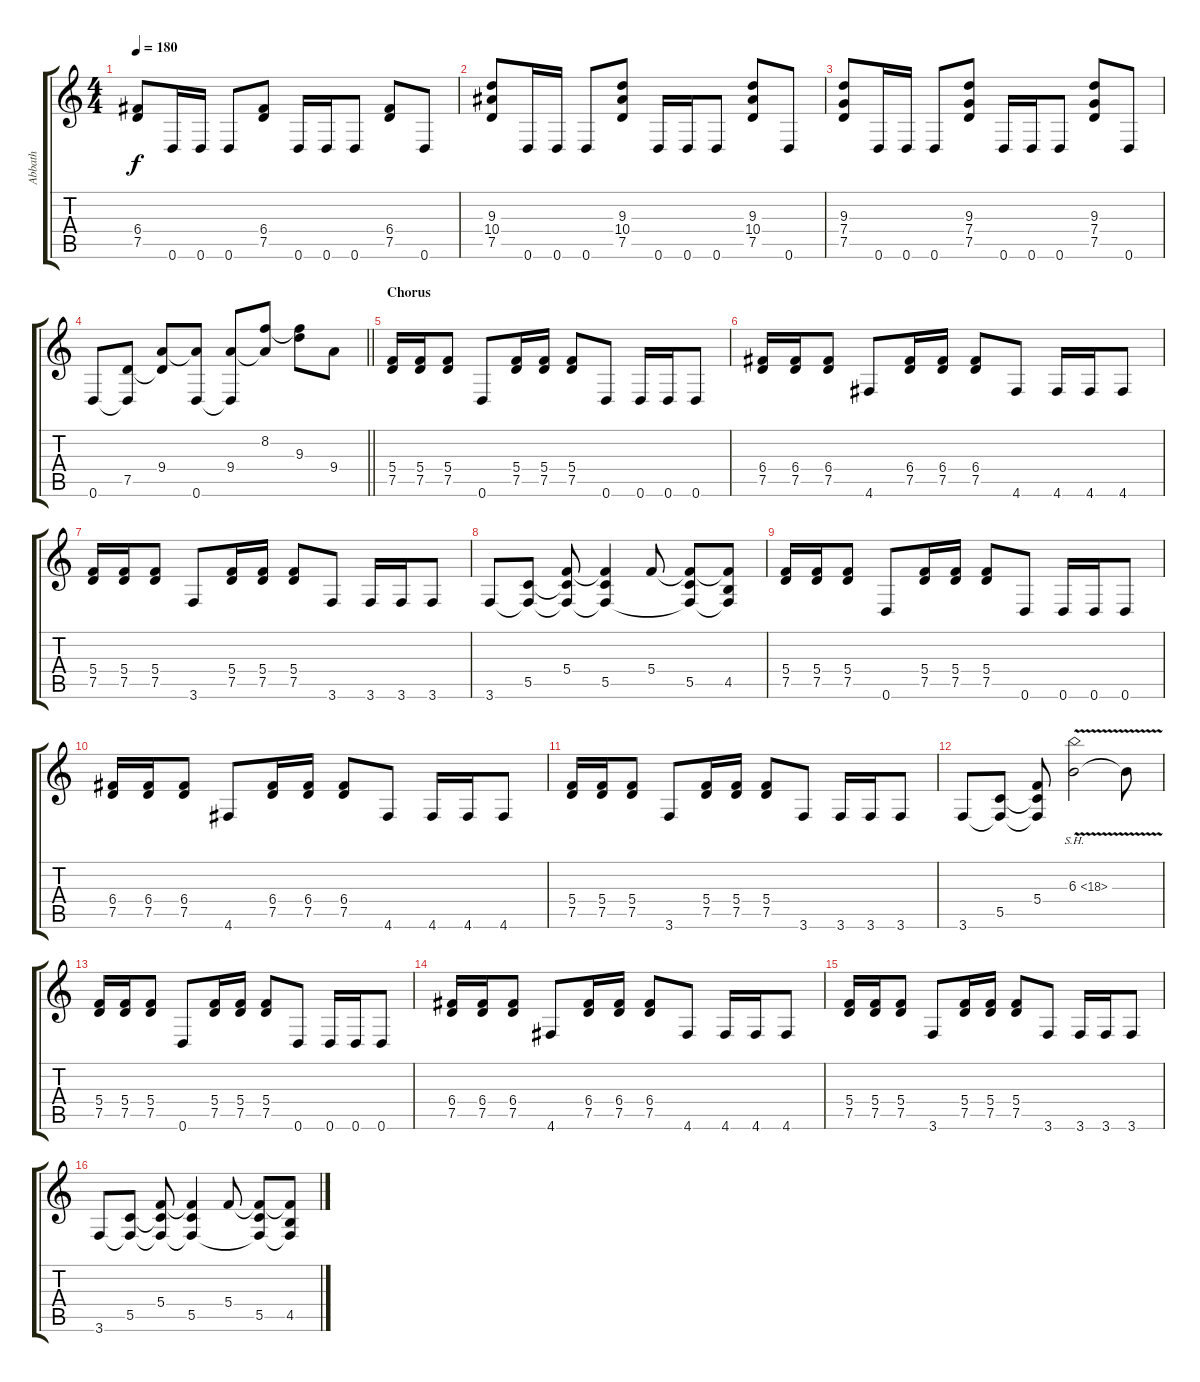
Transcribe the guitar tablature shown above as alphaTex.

\track ("Abbath" "Abbath") {instrument distortionguitar}
\staff {score tabs}
\tuning (D4 A3 F3 C3 G2 D2) {hide}
\ts (4 4)
\tempo 180
\clef g2
\ks c
(6.4 7.5).8{dy f} 0.6.16 0.6.16 0.6.8 (6.4 7.5).8 0.6.16 0.6.16 0.6.8 (6.4 7.5).8 0.6.8 |
(9.3 10.4 7.5).8 0.6.16 0.6.16 0.6.8 (9.3 10.4 7.5).8 0.6.16 0.6.16 0.6.8 (9.3 10.4 7.5).8 0.6.8 |
(9.3 7.4 7.5).8 0.6.16 0.6.16 0.6.8 (9.3 7.4 7.5).8 0.6.16 0.6.16 0.6.8 (9.3 7.4 7.5).8 0.6.8 |
\barLineRight lightlight
0.6.8 (7.5 0.6{t}).8 (9.4 7.5{t}).8 (9.4{t} 0.6).8 (9.4 0.6{t}).8 (8.2 9.4{t}).8 (8.2{t} 9.3).8 9.4.8 |
\section ("" "Chorus")
(5.4 7.5).16 (5.4 7.5).16 (5.4 7.5).8 0.6.8 (5.4 7.5).16 (5.4 7.5).16 (5.4 7.5).8 0.6.8 0.6.16 0.6.16 0.6.8 |
(6.4 7.5).16 (6.4 7.5).16 (6.4 7.5).8 4.6.8 (6.4 7.5).16 (6.4 7.5).16 (6.4 7.5).8 4.6.8 4.6.16 4.6.16 4.6.8 |
(5.4 7.5).16 (5.4 7.5).16 (5.4 7.5).8 3.6.8 (5.4 7.5).16 (5.4 7.5).16 (5.4 7.5).8 3.6.8 3.6.16 3.6.16 3.6.8 |
3.6.8 (5.5 3.6{t}).8 (5.4 5.5{t} 3.6{t}).8 (5.4{t} 5.5 3.6{t}).4 5.4.8 (5.4{t} 5.5 3.6{t}).8 (5.4{t} 4.5 3.6{t}).8 |
(5.4 7.5).16 (5.4 7.5).16 (5.4 7.5).8 0.6.8 (5.4 7.5).16 (5.4 7.5).16 (5.4 7.5).8 0.6.8 0.6.16 0.6.16 0.6.8 |
(6.4 7.5).16 (6.4 7.5).16 (6.4 7.5).8 4.6.8 (6.4 7.5).16 (6.4 7.5).16 (6.4 7.5).8 4.6.8 4.6.16 4.6.16 4.6.8 |
(5.4 7.5).16 (5.4 7.5).16 (5.4 7.5).8 3.6.8 (5.4 7.5).16 (5.4 7.5).16 (5.4 7.5).8 3.6.8 3.6.16 3.6.16 3.6.8 |
3.6.8 (5.5 3.6{t}).8 (5.4 5.5{t} 3.6{t}).8 6.3{sh 12 v}.2 6.3{t}.8 |
(5.4 7.5).16 (5.4 7.5).16 (5.4 7.5).8 0.6.8 (5.4 7.5).16 (5.4 7.5).16 (5.4 7.5).8 0.6.8 0.6.16 0.6.16 0.6.8 |
(6.4 7.5).16 (6.4 7.5).16 (6.4 7.5).8 4.6.8 (6.4 7.5).16 (6.4 7.5).16 (6.4 7.5).8 4.6.8 4.6.16 4.6.16 4.6.8 |
(5.4 7.5).16 (5.4 7.5).16 (5.4 7.5).8 3.6.8 (5.4 7.5).16 (5.4 7.5).16 (5.4 7.5).8 3.6.8 3.6.16 3.6.16 3.6.8 |
3.6.8 (5.5 3.6{t}).8 (5.4 5.5{t} 3.6{t}).8 (5.4{t} 5.5 3.6{t}).4 5.4.8 (5.4{t} 5.5 3.6{t}).8 (5.4{t} 4.5 3.6{t}).8
